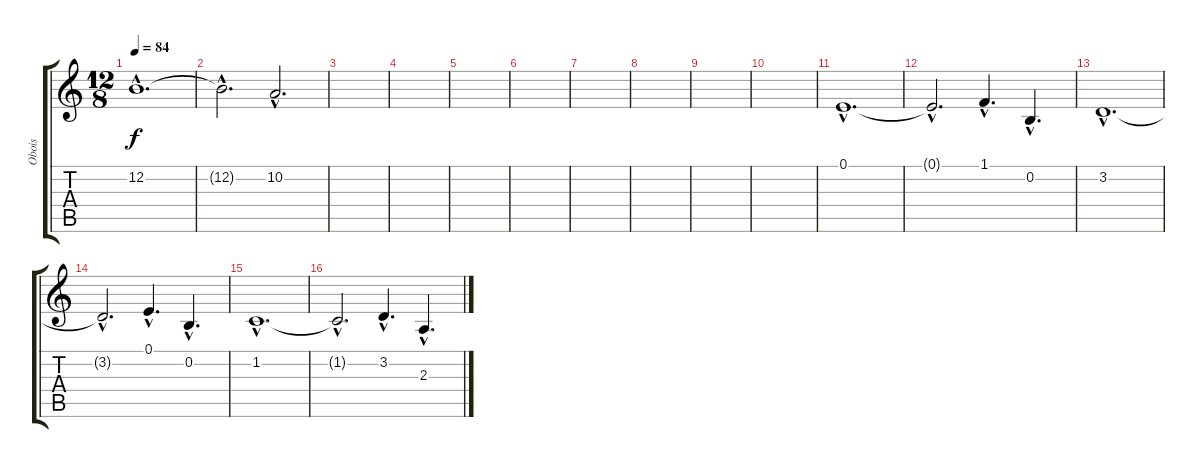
\track ("Obois" "Obois") {instrument oboe}
\staff {score tabs}
\tuning (E4 B3 G3 D3 A2 E2) {hide}
\ts (12 8)
\tempo 84
\clef g2
\ks c
12.2{hac}.1{d dy f} |
12.2{hac t}.2{d} 10.2{hac}.2{d} |
|
|
|
|
|
|
|
|
0.1{hac}.1{d instrument englishhorn} |
0.1{hac t}.2{d} 1.1{hac}.4{d} 0.2{hac}.4{d} |
3.2{hac}.1{d} |
3.2{hac t}.2{d} 0.1{hac}.4{d} 0.2{hac}.4{d} |
1.2{hac}.1{d} |
1.2{hac t}.2{d} 3.2{hac}.4{d} 2.3{hac}.4{d}
